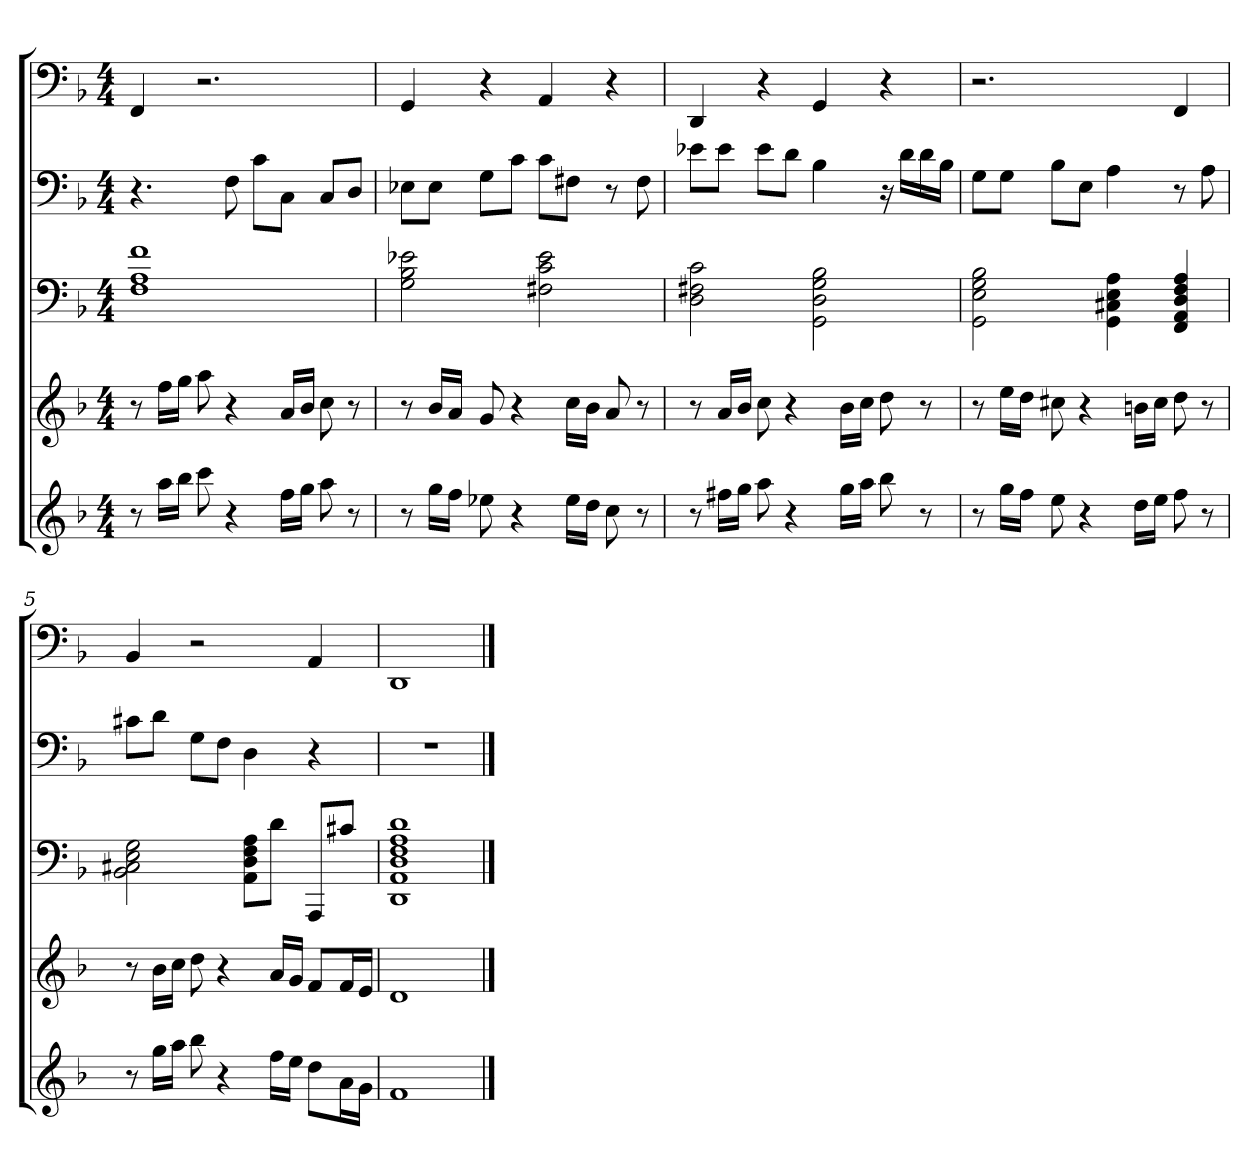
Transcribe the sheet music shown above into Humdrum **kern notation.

**kern	**kern	**kern	**kern	**kern
*part5	*part4	*part3	*part2	*part1
*staff5	*staff4	*staff3	*staff2	*staff1
*k[b-]	*k[b-]	*k[b-]	*k[b-]	*k[b-]
*d:	*d:	*d:	*d:	*d:
*M4/4	*M4/4	*M4/4	*M4/4	*M4/4
=1	=1	=1	=1	=1
8r	8r	1F 1A 1f	4.r	4FF
16aaLL	16ffLL	.	.	.
16bb-JJ	16ggJJ	.	.	.
8ccc	8aa	.	.	2.r
4r	4r	.	8F	.
.	.	.	8cL	.
16ffLL	16aLL	.	8CJ	.
16ggJJ	16b-JJ	.	.	.
8aa	8cc	.	8CL	.
8r	8r	.	8DJ	.
=2	=2	=2	=2	=2
8r	8r	2G 2B- 2e-X	8E-XL	4GG
16ggLL	16b-LL	.	8E-J	.
16ffJJ	16aJJ	.	.	.
8ee-X	8g	.	8GL	4r
4r	4r	.	8cJ	.
.	.	2F#X 2c 2e-	8cL	4AA
16ee-LL	16ccLL	.	8F#XJ	.
16ddJJ	16b-JJ	.	.	.
8cc	8a	.	8r	4r
8r	8r	.	8F#	.
=3	=3	=3	=3	=3
8r	8r	2D 2F#X 2c	8e-XL	4DD
16ff#XLL	16aLL	.	8e-J	.
16ggJJ	16b-JJ	.	.	.
8aa	8cc	.	8e-L	4r
4r	4r	.	8dJ	.
.	.	2GG 2D 2G 2B-	4B-	4GG
16ggLL	16b-LL	.	.	.
16aaJJ	16ccJJ	.	.	.
8bb-	8dd	.	16r	4r
.	.	.	16dLL	.
8r	8r	.	16d	.
.	.	.	16B-JJ	.
=4	=4	=4	=4	=4
8r	8r	2GG 2E 2G 2B-	8GL	2.r
16ggLL	16eeLL	.	8GJ	.
16ffJJ	16ddJJ	.	.	.
8ee	8cc#X	.	8B-L	.
4r	4r	.	8EJ	.
.	.	4GG 4C#X 4E 4A	4A	.
16ddLL	16bnLL	.	.	.
16eeJJ	16cc#JJ	.	.	.
8ff	8dd	4FF 4AA 4D 4F 4A	8r	4FF
8r	8r	.	8A	.
=5	=5	=5	=5	=5
8r	8r	2BB- 2C#X 2E 2G	8c#XL	4BB-
16ggLL	16b-LL	.	8dJ	.
16aaJJ	16ccJJ	.	.	.
8bb-	8dd	.	8GL	2r
4r	4r	.	8FJ	.
.	.	8AA 8D 8F 8AL	4D	.
16ffLL	16aLL	8dJ	.	.
16eeJJ	16gJJ	.	.	.
8ddL	8fL	8AAAL	4r	4AA
16aL	16fL	8c#XJ	.	.
16gJJ	16eJJ	.	.	.
=6	=6	=6	=6	=6
1f	1d	1DD 1AA 1D 1F 1A 1d	1r	1DD
==	==	==	==	==
*-	*-	*-	*-	*-
